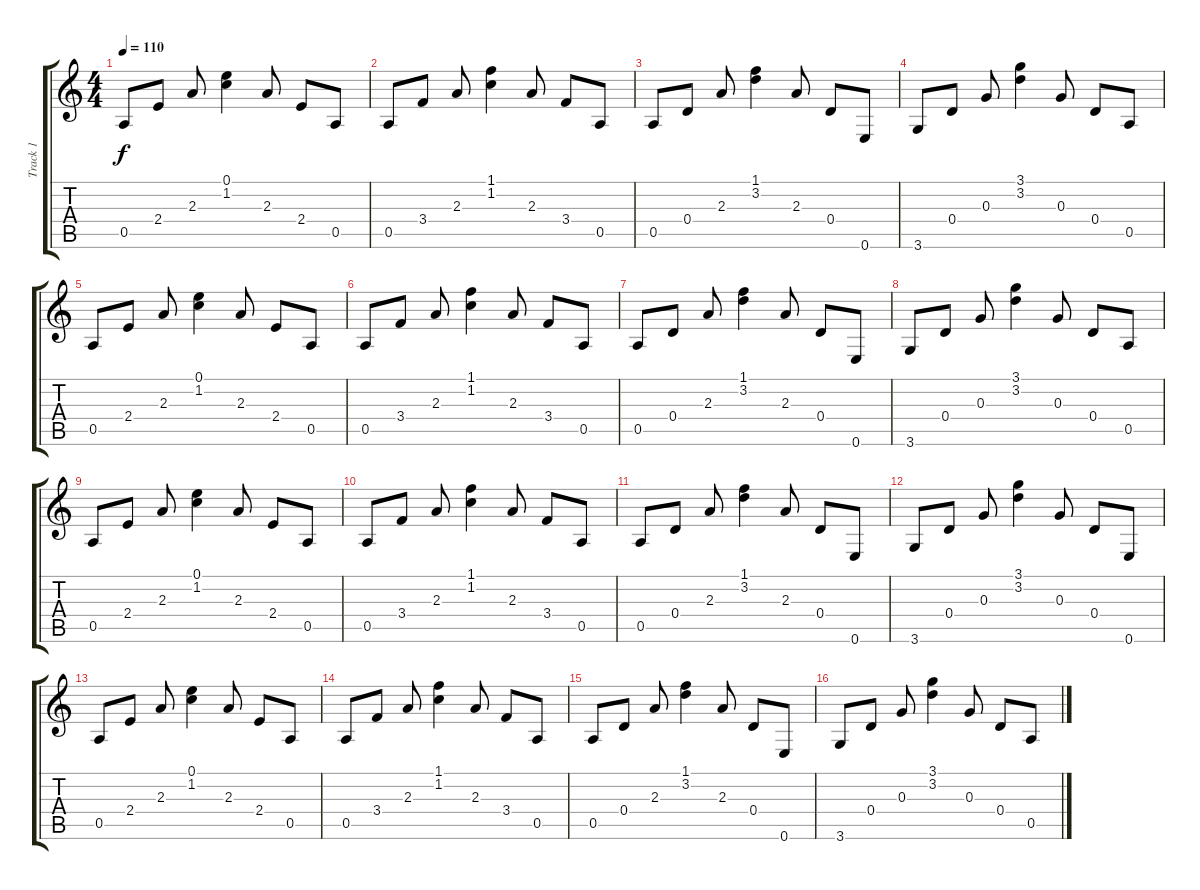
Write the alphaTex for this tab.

\track ("Track 1" "Track 1") {instrument acousticguitarsteel}
\staff {score tabs}
\tuning (E4 B3 G3 D3 A2 E2) {hide}
\ts (4 4)
\tempo 110
\clef g2
\ks c
0.5.8{dy f} 2.4.8 2.3.8 (0.1 1.2).4 2.3.8 2.4.8 0.5.8 |
0.5.8 3.4.8 2.3.8 (1.1 1.2).4 2.3.8 3.4.8 0.5.8 |
0.5.8 0.4.8 2.3.8 (1.1 3.2).4 2.3.8 0.4.8 0.6.8 |
3.6.8 0.4.8 0.3.8 (3.1 3.2).4 0.3.8 0.4.8 0.5.8 |
0.5.8 2.4.8 2.3.8 (0.1 1.2).4 2.3.8 2.4.8 0.5.8 |
0.5.8 3.4.8 2.3.8 (1.1 1.2).4 2.3.8 3.4.8 0.5.8 |
0.5.8 0.4.8 2.3.8 (1.1 3.2).4 2.3.8 0.4.8 0.6.8 |
3.6.8 0.4.8 0.3.8 (3.1 3.2).4 0.3.8 0.4.8 0.5.8 |
0.5.8 2.4.8 2.3.8 (0.1 1.2).4 2.3.8 2.4.8 0.5.8 |
0.5.8 3.4.8 2.3.8 (1.1 1.2).4 2.3.8 3.4.8 0.5.8 |
0.5.8 0.4.8 2.3.8 (1.1 3.2).4 2.3.8 0.4.8 0.6.8 |
3.6.8 0.4.8 0.3.8 (3.1 3.2).4 0.3.8 0.4.8 0.6.8 |
0.5.8 2.4.8 2.3.8 (0.1 1.2).4 2.3.8 2.4.8 0.5.8 |
0.5.8 3.4.8 2.3.8 (1.1 1.2).4 2.3.8 3.4.8 0.5.8 |
0.5.8 0.4.8 2.3.8 (1.1 3.2).4 2.3.8 0.4.8 0.6.8 |
3.6.8 0.4.8 0.3.8 (3.1 3.2).4 0.3.8 0.4.8 0.5.8
